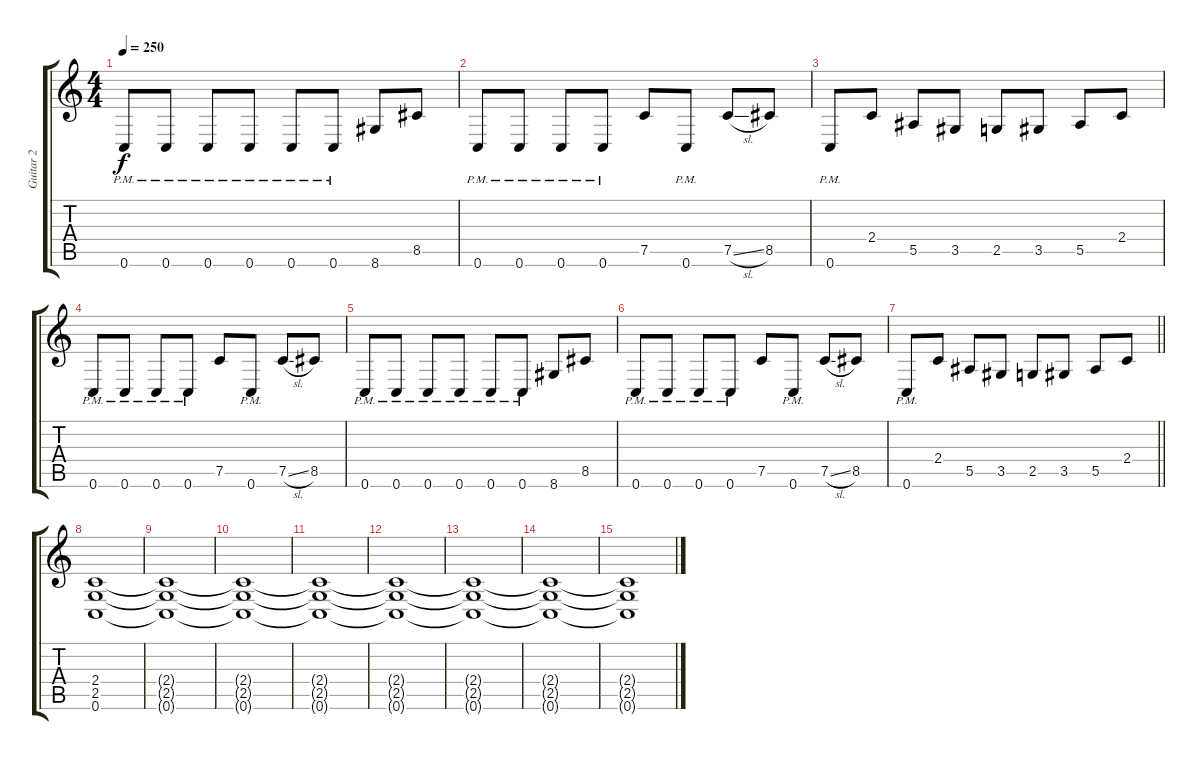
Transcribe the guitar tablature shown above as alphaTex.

\track ("Guitar 2" "Guitar 2") {instrument distortionguitar}
\staff {score tabs}
\tuning (C4 G3 Eb3 Bb2 F2 C2) {hide}
\ts (4 4)
\tempo 250
\clef g2
\ks c
0.6{pm}.8{dy f} 0.6{pm}.8 0.6{pm}.8 0.6{pm}.8 0.6{pm}.8 0.6{pm}.8 8.6.8 8.5.8 |
0.6{pm}.8 0.6{pm}.8 0.6{pm}.8 0.6{pm}.8 7.5.8 0.6{pm}.8 7.5{sl}.8 8.5.8 |
0.6{pm}.8 2.4.8 5.5.8 3.5.8 2.5.8 3.5.8 5.5.8 2.4.8 |
0.6{pm}.8 0.6{pm}.8 0.6{pm}.8 0.6{pm}.8 7.5.8 0.6{pm}.8 7.5{sl}.8 8.5.8 |
0.6{pm}.8 0.6{pm}.8 0.6{pm}.8 0.6{pm}.8 0.6{pm}.8 0.6{pm}.8 8.6.8 8.5.8 |
0.6{pm}.8 0.6{pm}.8 0.6{pm}.8 0.6{pm}.8 7.5.8 0.6{pm}.8 7.5{sl}.8 8.5.8 |
\barLineRight lightlight
0.6{pm}.8 2.4.8 5.5.8 3.5.8 2.5.8 3.5.8 5.5.8 2.4.8 |
(2.4 2.5 0.6).1 |
(2.4{t} 2.5{t} 0.6{t}).1 |
(2.4{t} 2.5{t} 0.6{t}).1 |
(2.4{t} 2.5{t} 0.6{t}).1 |
(2.4{t} 2.5{t} 0.6{t}).1{volume 0} |
(2.4{t} 2.5{t} 0.6{t}).1 |
(2.4{t} 2.5{t} 0.6{t}).1 |
(2.4{t} 2.5{t} 0.6{t}).1
